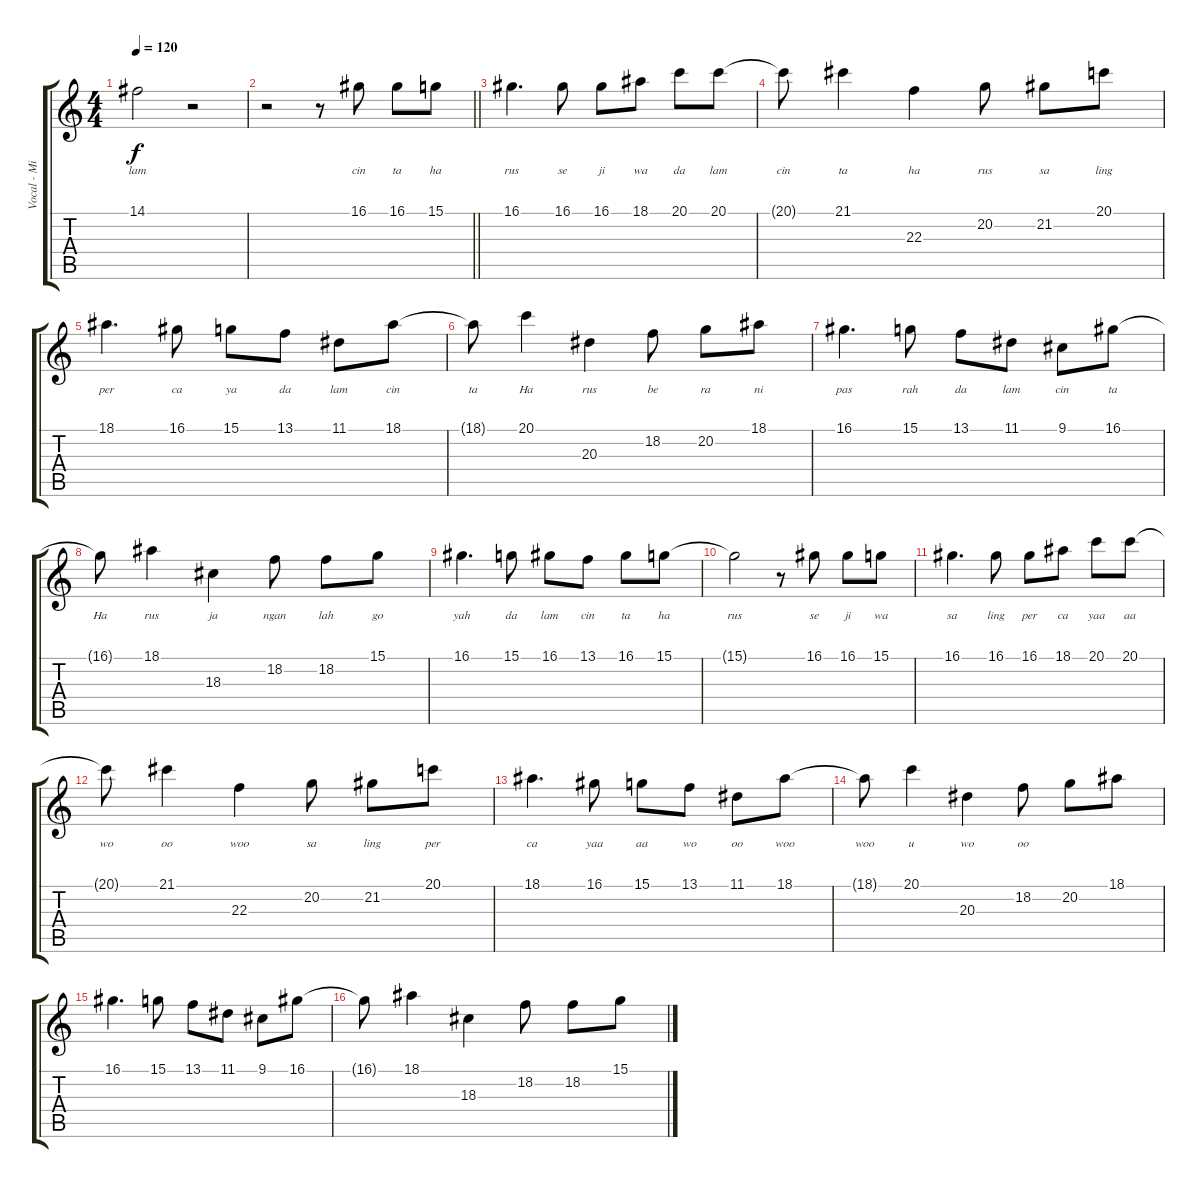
\track ("Vocal - Mila Jirin" "Vocal - Mi") {instrument flute}
\staff {score tabs}
\tuning (E4 B3 G3 D3 A2 E2) {hide}
\ts (4 4)
\tempo 120
\clef g2
\ks c
14.1{t}.2{lyrics (0 "lam") lyrics (1 "") lyrics (2 "") lyrics (3 "") lyrics (4 "") dy f} r.2 |
\barLineRight lightlight
r.2 r.8 16.1.8{lyrics (0 "cin") lyrics (1 "") lyrics (2 "") lyrics (3 "") lyrics (4 "")} 16.1.8{lyrics (0 "ta") lyrics (1 "") lyrics (2 "") lyrics (3 "") lyrics (4 "")} 15.1.8{lyrics (0 "ha") lyrics (1 "") lyrics (2 "") lyrics (3 "") lyrics (4 "")} |
16.1.4{d lyrics (0 "rus") lyrics (1 "") lyrics (2 "") lyrics (3 "") lyrics (4 "")} 16.1.8{lyrics (0 "se") lyrics (1 "") lyrics (2 "") lyrics (3 "") lyrics (4 "")} 16.1.8{lyrics (0 "ji") lyrics (1 "") lyrics (2 "") lyrics (3 "") lyrics (4 "")} 18.1.8{lyrics (0 "wa") lyrics (1 "") lyrics (2 "") lyrics (3 "") lyrics (4 "")} 20.1.8{lyrics (0 "da") lyrics (1 "") lyrics (2 "") lyrics (3 "") lyrics (4 "")} 20.1.8{lyrics (0 "lam") lyrics (1 "") lyrics (2 "") lyrics (3 "") lyrics (4 "")} |
20.1{t}.8{lyrics (0 "cin") lyrics (1 "") lyrics (2 "") lyrics (3 "") lyrics (4 "")} 21.1.4{lyrics (0 "ta") lyrics (1 "") lyrics (2 "") lyrics (3 "") lyrics (4 "")} 22.3.4{lyrics (0 "ha") lyrics (1 "") lyrics (2 "") lyrics (3 "") lyrics (4 "")} 20.2.8{lyrics (0 "rus") lyrics (1 "") lyrics (2 "") lyrics (3 "") lyrics (4 "")} 21.2.8{lyrics (0 "sa") lyrics (1 "") lyrics (2 "") lyrics (3 "") lyrics (4 "")} 20.1.8{lyrics (0 "ling") lyrics (1 "") lyrics (2 "") lyrics (3 "") lyrics (4 "")} |
18.1.4{d lyrics (0 "per") lyrics (1 "") lyrics (2 "") lyrics (3 "") lyrics (4 "")} 16.1.8{lyrics (0 "ca") lyrics (1 "") lyrics (2 "") lyrics (3 "") lyrics (4 "")} 15.1.8{lyrics (0 "ya") lyrics (1 "") lyrics (2 "") lyrics (3 "") lyrics (4 "")} 13.1.8{lyrics (0 "da") lyrics (1 "") lyrics (2 "") lyrics (3 "") lyrics (4 "")} 11.1.8{lyrics (0 "lam") lyrics (1 "") lyrics (2 "") lyrics (3 "") lyrics (4 "")} 18.1.8{lyrics (0 "cin") lyrics (1 "") lyrics (2 "") lyrics (3 "") lyrics (4 "")} |
18.1{t}.8{lyrics (0 "ta") lyrics (1 "") lyrics (2 "") lyrics (3 "") lyrics (4 "")} 20.1.4{lyrics (0 "Ha") lyrics (1 "") lyrics (2 "") lyrics (3 "") lyrics (4 "")} 20.3.4{lyrics (0 "rus") lyrics (1 "") lyrics (2 "") lyrics (3 "") lyrics (4 "")} 18.2.8{lyrics (0 "be") lyrics (1 "") lyrics (2 "") lyrics (3 "") lyrics (4 "")} 20.2.8{lyrics (0 "ra") lyrics (1 "") lyrics (2 "") lyrics (3 "") lyrics (4 "")} 18.1.8{lyrics (0 "ni") lyrics (1 "") lyrics (2 "") lyrics (3 "") lyrics (4 "")} |
16.1.4{d lyrics (0 "pas") lyrics (1 "") lyrics (2 "") lyrics (3 "") lyrics (4 "")} 15.1.8{lyrics (0 "rah") lyrics (1 "") lyrics (2 "") lyrics (3 "") lyrics (4 "")} 13.1.8{lyrics (0 "da") lyrics (1 "") lyrics (2 "") lyrics (3 "") lyrics (4 "")} 11.1.8{lyrics (0 "lam") lyrics (1 "") lyrics (2 "") lyrics (3 "") lyrics (4 "")} 9.1.8{lyrics (0 "cin") lyrics (1 "") lyrics (2 "") lyrics (3 "") lyrics (4 "")} 16.1.8{lyrics (0 "ta") lyrics (1 "") lyrics (2 "") lyrics (3 "") lyrics (4 "")} |
16.1{t}.8{lyrics (0 "Ha") lyrics (1 "") lyrics (2 "") lyrics (3 "") lyrics (4 "")} 18.1.4{lyrics (0 "rus") lyrics (1 "") lyrics (2 "") lyrics (3 "") lyrics (4 "")} 18.3.4{lyrics (0 "ja") lyrics (1 "") lyrics (2 "") lyrics (3 "") lyrics (4 "")} 18.2.8{lyrics (0 "ngan") lyrics (1 "") lyrics (2 "") lyrics (3 "") lyrics (4 "")} 18.2.8{lyrics (0 "lah") lyrics (1 "") lyrics (2 "") lyrics (3 "") lyrics (4 "")} 15.1.8{lyrics (0 "go") lyrics (1 "") lyrics (2 "") lyrics (3 "") lyrics (4 "")} |
16.1.4{d lyrics (0 "yah") lyrics (1 "") lyrics (2 "") lyrics (3 "") lyrics (4 "")} 15.1.8{lyrics (0 "da") lyrics (1 "") lyrics (2 "") lyrics (3 "") lyrics (4 "")} 16.1.8{lyrics (0 "lam") lyrics (1 "") lyrics (2 "") lyrics (3 "") lyrics (4 "")} 13.1.8{lyrics (0 "cin") lyrics (1 "") lyrics (2 "") lyrics (3 "") lyrics (4 "")} 16.1.8{lyrics (0 "ta") lyrics (1 "") lyrics (2 "") lyrics (3 "") lyrics (4 "")} 15.1.8{lyrics (0 "ha") lyrics (1 "") lyrics (2 "") lyrics (3 "") lyrics (4 "")} |
15.1{t}.2{lyrics (0 "rus") lyrics (1 "") lyrics (2 "") lyrics (3 "") lyrics (4 "")} r.8 16.1.8{lyrics (0 "se") lyrics (1 "") lyrics (2 "") lyrics (3 "") lyrics (4 "")} 16.1.8{lyrics (0 "ji") lyrics (1 "") lyrics (2 "") lyrics (3 "") lyrics (4 "")} 15.1.8{lyrics (0 "wa") lyrics (1 "") lyrics (2 "") lyrics (3 "") lyrics (4 "")} |
16.1.4{d lyrics (0 "sa") lyrics (1 "") lyrics (2 "") lyrics (3 "") lyrics (4 "")} 16.1.8{lyrics (0 "ling") lyrics (1 "") lyrics (2 "") lyrics (3 "") lyrics (4 "")} 16.1.8{lyrics (0 "per") lyrics (1 "") lyrics (2 "") lyrics (3 "") lyrics (4 "")} 18.1.8{lyrics (0 "ca") lyrics (1 "") lyrics (2 "") lyrics (3 "") lyrics (4 "")} 20.1.8{lyrics (0 "yaa") lyrics (1 "") lyrics (2 "") lyrics (3 "") lyrics (4 "")} 20.1.8{lyrics (0 "aa") lyrics (1 "") lyrics (2 "") lyrics (3 "") lyrics (4 "")} |
20.1{t}.8{lyrics (0 "wo") lyrics (1 "") lyrics (2 "") lyrics (3 "") lyrics (4 "")} 21.1.4{lyrics (0 "oo") lyrics (1 "") lyrics (2 "") lyrics (3 "") lyrics (4 "")} 22.3.4{lyrics (0 "woo") lyrics (1 "") lyrics (2 "") lyrics (3 "") lyrics (4 "")} 20.2.8{lyrics (0 "sa") lyrics (1 "") lyrics (2 "") lyrics (3 "") lyrics (4 "")} 21.2.8{lyrics (0 "ling") lyrics (1 "") lyrics (2 "") lyrics (3 "") lyrics (4 "")} 20.1.8{lyrics (0 "per") lyrics (1 "") lyrics (2 "") lyrics (3 "") lyrics (4 "")} |
18.1.4{d lyrics (0 "ca") lyrics (1 "") lyrics (2 "") lyrics (3 "") lyrics (4 "")} 16.1.8{lyrics (0 "yaa") lyrics (1 "") lyrics (2 "") lyrics (3 "") lyrics (4 "")} 15.1.8{lyrics (0 "aa") lyrics (1 "") lyrics (2 "") lyrics (3 "") lyrics (4 "")} 13.1.8{lyrics (0 "wo") lyrics (1 "") lyrics (2 "") lyrics (3 "") lyrics (4 "")} 11.1.8{lyrics (0 "oo") lyrics (1 "") lyrics (2 "") lyrics (3 "") lyrics (4 "")} 18.1.8{lyrics (0 "woo") lyrics (1 "") lyrics (2 "") lyrics (3 "") lyrics (4 "")} |
18.1{t}.8{lyrics (0 "woo") lyrics (1 "") lyrics (2 "") lyrics (3 "") lyrics (4 "")} 20.1.4{lyrics (0 "u") lyrics (1 "") lyrics (2 "") lyrics (3 "") lyrics (4 "")} 20.3.4{lyrics (0 "wo") lyrics (1 "") lyrics (2 "") lyrics (3 "") lyrics (4 "")} 18.2.8{lyrics (0 "oo") lyrics (1 "") lyrics (2 "") lyrics (3 "") lyrics (4 "")} 20.2.8 18.1.8 |
16.1.4{d} 15.1.8 13.1.8 11.1.8 9.1.8 16.1.8 |
16.1{t}.8 18.1.4 18.3.4 18.2.8 18.2.8 15.1.8
